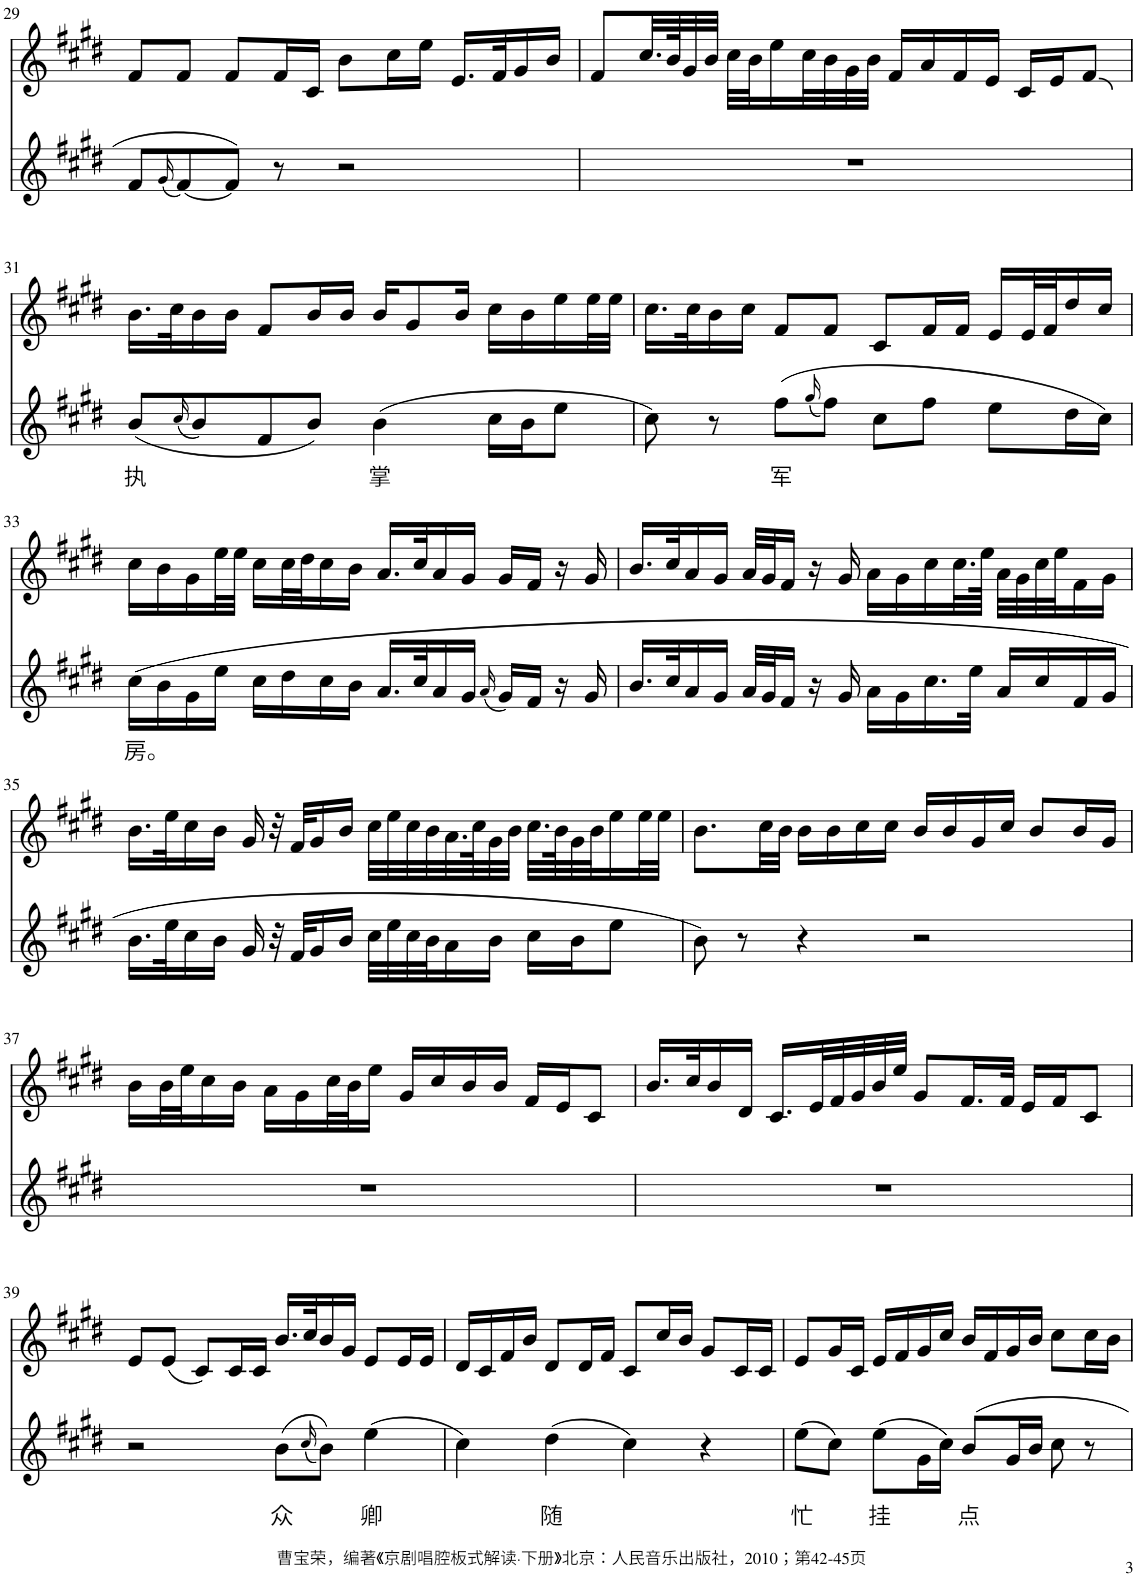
**kern	**text	**kern
*part2	*part2	*part1
*staff2	*staff2	*staff1
*I"Piano	*	*I"Piano
*I'Pno	*	*I'Pno
!!LO:PB:g=z
*clefG2	*	*clefG2
*k[f#c#g#d#]	*	*k[f#c#g#d#]
*M4/4	*	*M4/4
=29	=29	=29
8f#/L	.	8f#/L
(16qg#/	.	.
[8f#/)	.	8f#/J
8f#/J]	.	8f#/L
8r	.	16f#/L
.	.	16c#/JJ
2r	.	8b\L
.	.	16cc#\L
.	.	16ee\JJ
.	.	16.e/LL
.	.	32f#/K
.	.	16g#/
.	.	16b/JJ
=30	=30	=30
1r	.	8f#/L
.	.	32.cc#/LL
.	.	64b/K
.	.	32g#/
.	.	32b/JJJ
.	.	32cc#\LLL
.	.	32b\J
.	.	16ee\
.	.	32cc#\L
.	.	32b\
.	.	32g#\
.	.	32b\JJJ
.	.	16f#/LL
.	.	16a/
.	.	16f#/
.	.	16e/JJ
.	.	16c#/LL
.	.	16e/J
.	.	8f#/J
!!LO:LB:g=z
=31	=31	=31
!	!LO:LY:b	!
(8b/L	执	16.b\LL
.	.	32cc#\K
(16qcc#/	.	.
8b/)	.	16b\
.	.	16b\JJ
8f#/	.	8f#/L
8b/J)	.	16b/L
.	.	16b/JJ
!	!LO:LY:b	!
(4b\	掌	16b/KL
.	.	8g#/
.	.	16b/Jk
16cc#\LL	.	16cc#\LL
16b\J	.	16b\
8ee\J	.	16ee\
.	.	32ee\L
.	.	32ee\JJJ
=32	=32	=32
8cc#\)	.	16.cc#\LL
.	.	32cc#\K
8r	.	16b\
.	.	16cc#\JJ
!	!LO:LY:b	!
(8ff#\L	军	8f#/L
(16qgg#/	.	.
8ff#\J)	.	8f#/J
8cc#\L	.	8c#/L
8ff#\J	.	16f#/L
.	.	16f#/JJ
8ee\L	.	16e/LL
.	.	32e/L
.	.	32f#/J
16dd#\L	.	16dd#/
16cc#\JJ)	.	16cc#/JJ
!!LO:LB:g=z
=33	=33	=33
!	!LO:LY:b	!
(16cc#\LL	房。	16cc#\LL
16b\	.	16b\
16g#\	.	16g#\
16ee\JJ	.	32ee\L
.	.	32ee\JJJ
16cc#\LL	.	16cc#\LL
16dd#\	.	32cc#\L
.	.	32dd#\J
16cc#\	.	16cc#\
16b\JJ	.	16b\JJ
16.a/LL	.	16.a/LL
32cc#/K	.	32cc#/K
16a/	.	16a/
16g#/JJ	.	16g#/JJ
(16qa/	.	.
16g#/LL)	.	16g#/LL
16f#/JJ	.	16f#/JJ
16r	.	16r
16g#/	.	16g#/
=34	=34	=34
16.b/LL	.	16.b/LL
32cc#/K	.	32cc#/K
16a/	.	16a/
16g#/JJ	.	16g#/JJ
32a/LLL	.	32a/LLL
32g#/J	.	32g#/J
16f#/JJ	.	16f#/JJ
16r	.	16r
16g#/	.	16g#/
16a\LL	.	16a\LL
16g#\	.	16g#\
16.cc#\	.	16cc#\
.	.	32.cc#\L
32ee\JJk	.	.
.	.	64ee\JJJk
16a/LL	.	32a\LLL
.	.	32g#\
16cc#/	.	32cc#\
.	.	32ee\J
16f#/	.	16f#\
16g#/JJ	.	16g#\JJ
!!LO:LB:g=z
=35	=35	=35
16.b\LL	.	16.b\LL
32ee\K	.	32ee\K
16cc#\	.	16cc#\
16b\JJ	.	16b\JJ
16g#/	.	16g#/
32r	.	32r
32f#/KLL	.	32f#/KLL
16g#/	.	16g#/
16b/JJ	.	16b/JJ
32cc#\LLL	.	32cc#\LLL
32ee\	.	32ee\
32cc#\	.	32cc#\
32b\J	.	32b\
16a\	.	32.a\
.	.	64cc#\K
16b\JJ	.	32g#\
.	.	32b\JJJ
16cc#\LL	.	32.cc#\LLL
.	.	64b\K
16b\J	.	32g#\
.	.	32b\J
8ee\J	.	16ee\
.	.	32ee\L
.	.	32ee\JJJ
=36	=36	=36
8b\)	.	8.b\L
8r	.	.
.	.	32cc#\LL
.	.	32b\JJJ
4r	.	16b\LL
.	.	16b\
.	.	16cc#\
.	.	16cc#\JJ
2r	.	16b/LL
.	.	16b/
.	.	16g#/
.	.	16cc#/JJ
.	.	8b/L
.	.	16b/L
.	.	16g#/JJ
!!LO:LB:g=z
=37	=37	=37
1r	.	16b\LL
.	.	32b\L
.	.	32ee\J
.	.	16cc#\
.	.	16b\JJ
.	.	16a\LL
.	.	16g#\
.	.	32cc#\L
.	.	32b\J
.	.	16ee\JJ
.	.	16g#/LL
.	.	16cc#/
.	.	16b/
.	.	16b/JJ
.	.	16f#/LL
.	.	16e/J
.	.	8c#/J
=38	=38	=38
1r	.	16.b/LL
.	.	32cc#/K
.	.	16b/
.	.	16d#/JJ
.	.	16.c#/LL
.	.	32e/L
.	.	32f#/
.	.	32g#/
.	.	32b/
.	.	32ee/JJJ
.	.	8g#/L
.	.	16.f#/L
.	.	32f#/JJk
.	.	16e/LL
.	.	16f#/J
.	.	8c#/J
!!LO:LB:g=z
=39	=39	=39
2r	.	8e/L
.	.	(8e/J
.	.	8c#/L)
.	.	16c#/L
.	.	16c#/JJ
!	!LO:LY:b	!
(8b\L	众	16.b/LL
.	.	32cc#/K
(16qcc#/	.	.
8b\J))	.	16b/
.	.	16g#/JJ
!	!LO:LY:b	!
(4ee\	卿	8e/L
.	.	16e/L
.	.	16e/JJ
=40	=40	=40
4cc#\)	.	16d#/LL
.	.	16c#/
.	.	16f#/
.	.	16b/JJ
!	!LO:LY:b	!
(4dd#\	随	8d#/L
.	.	16d#/L
.	.	16f#/JJ
4cc#\)	.	8c#/L
.	.	16cc#/L
.	.	16b/JJ
4r	.	8g#/L
.	.	16c#/L
.	.	16c#/JJ
=41	=41	=41
!	!LO:LY:b	!
(8ee\L	忙	8e/L
8cc#\J)	.	16g#/L
.	.	16c#/JJ
!	!LO:LY:b	!
(8ee\L	挂	16e/LL
.	.	16f#/
16g#\L	.	16g#/
16cc#\JJ)	.	16cc#/JJ
!	!LO:LY:b	!
8b/L	点	16b/LL
.	.	16f#/
16g#/L	.	16g#/
16b/JJ	.	16b/JJ
8cc#\	.	8cc#\L
8r	.	16cc#\L
.	.	16b\JJ
=	=	=
*-	*-	*-
